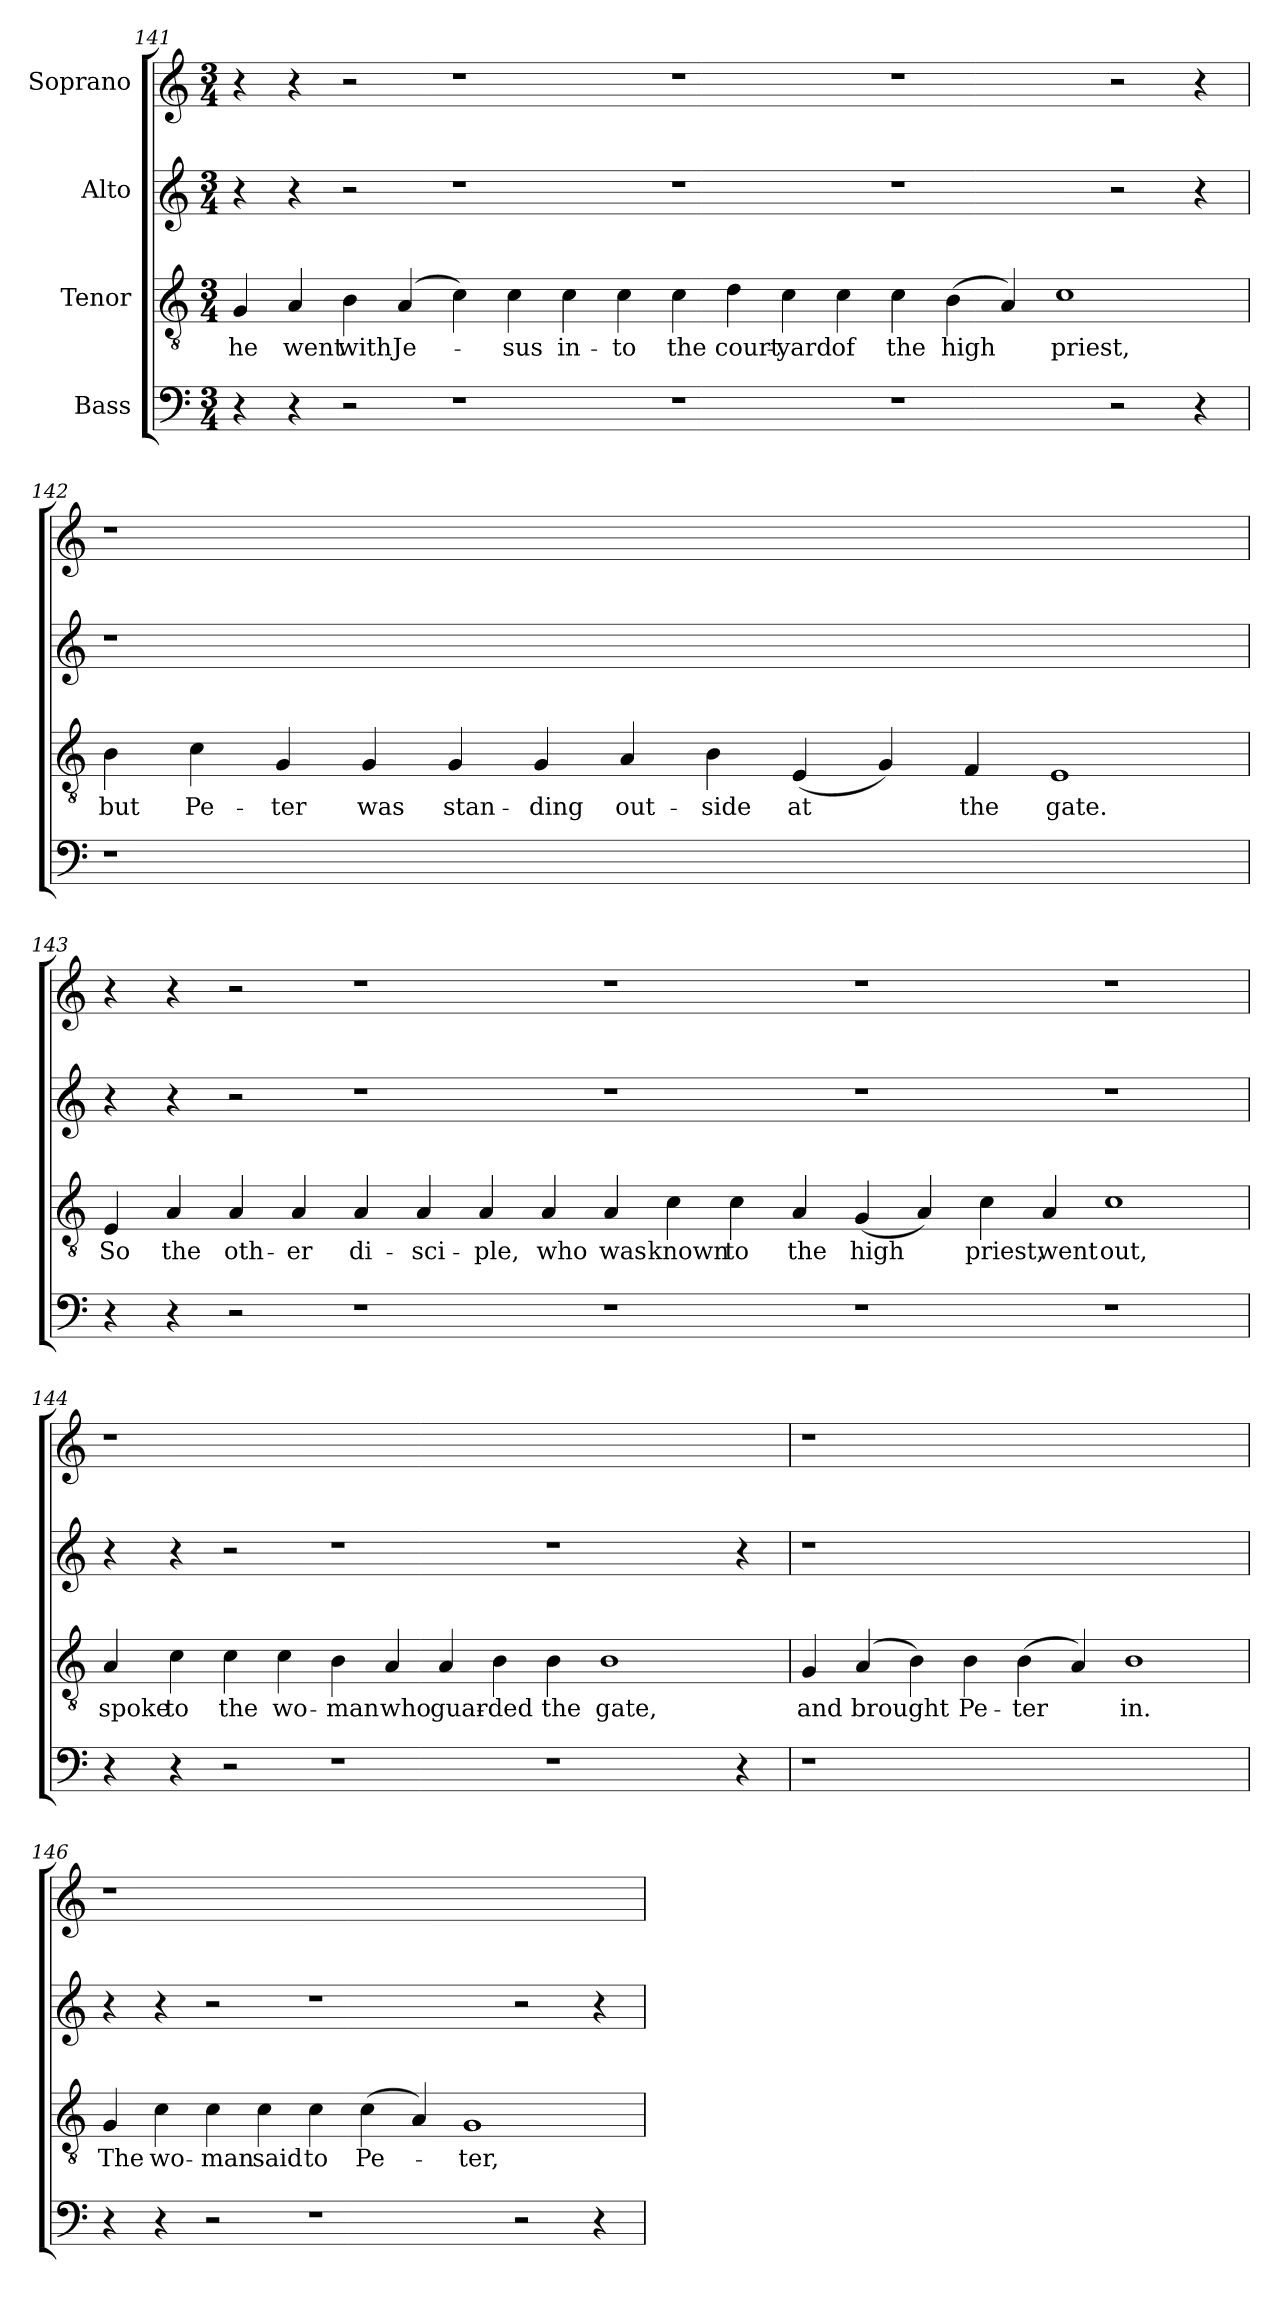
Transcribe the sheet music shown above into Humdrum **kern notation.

**kern	**kern	**text	**kern	**kern
*part4	*part3	*part3	*part2	*part1
*staff4	*staff3	*staff3	*staff2	*staff1
*I"Bass	*I"Tenor	*	*I"Alto	*I"Soprano
!!LO:LB:g=z
*clefF4	*clefGv2	*	*clefG2	*clefG2
*	*ITrd7c12	*	*	*
*k[]	*k[]	*	*k[]	*k[]
*C:	*C:	*	*C:	*C:
*M3/4	*M3/4	*	*M3/4	*M3/4
=141	=141	=141	=141	=141
!	!	!LO:LY:b:color=#000000	!	!
4r	4GGi/	he	4r	4r
!	!	!LO:LY:b:color=#000000	!	!
4r	4AAi/	went	4r	4r
!	!	!LO:LY:b:color=#000000	!	!
2r	4BBi\	with	2r	2r
!	!	!LO:LY:b:color=#000000	!	!
.	(4AAi/	Je-	.	.
1r	4Ci\)	.	1r	1r
!	!	!LO:LY:b:color=#000000	!	!
.	4Ci\	-sus	.	.
!	!	!LO:LY:b:color=#000000	!	!
.	4Ci\	in-	.	.
!	!	!LO:LY:b:color=#000000	!	!
.	4Ci\	-to	.	.
!	!	!LO:LY:b:color=#000000	!	!
1r	4Ci\	the	1r	1r
!	!	!LO:LY:b:color=#000000	!	!
.	4Di\	court-	.	.
!	!	!LO:LY:b:color=#000000	!	!
.	4Ci\	-yard	.	.
!	!	!LO:LY:b:color=#000000	!	!
.	4Ci\	of	.	.
!	!	!LO:LY:b:color=#000000	!	!
1r	4Ci\	the	1r	1r
!	!	!LO:LY:b:color=#000000	!	!
.	(4BBi\	high	.	.
.	4AAi/)	.	.	.
!	!	!LO:LY:b:color=#000000	!	!
.	1Ci	priest,	.	.
2r	.	.	2r	2r
4r	.	.	4r	4r
!!LO:LB:g=z
=142	=142	=142	=142	=142
!LO:N:vis=1	!	!	!	!
!	!	!LO:LY:b:color=#000000	!LO:N:vis=1	!LO:N:vis=1
2.r	4BBi\	but	2.r	2.r
!	!	!LO:LY:b:color=#000000	!	!
.	4Ci\	Pe-	.	.
!	!	!LO:LY:b:color=#000000	!	!
.	4GGi/	-ter	.	.
!	!	!LO:LY:b:color=#000000	!	!
0.ryy	4GGi/	was	0.ryy	0.ryy
!	!	!LO:LY:b:color=#000000	!	!
.	4GGi/	stan-	.	.
!	!	!LO:LY:b:color=#000000	!	!
.	4GGi/	-ding	.	.
!	!	!LO:LY:b:color=#000000	!	!
.	4AAi/	out-	.	.
!	!	!LO:LY:b:color=#000000	!	!
.	4BBi\	-side	.	.
!	!	!LO:LY:b:color=#000000	!	!
.	(4EEi/	at	.	.
.	4GGi/)	.	.	.
!	!	!LO:LY:b:color=#000000	!	!
.	4FFi/	the	.	.
!	!	!LO:LY:b:color=#000000	!	!
.	1EEi	gate.	.	.
=143	=143	=143	=143	=143
!	!	!LO:LY:b:color=#000000	!	!
4r	4EEi/	So	4r	4r
!	!	!LO:LY:b:color=#000000	!	!
4r	4AAi/	the	4r	4r
!	!	!LO:LY:b:color=#000000	!	!
2r	4AAi/	oth-	2r	2r
!	!	!LO:LY:b:color=#000000	!	!
.	4AAi/	-er	.	.
!	!	!LO:LY:b:color=#000000	!	!
1r	4AAi/	di-	1r	1r
!	!	!LO:LY:b:color=#000000	!	!
.	4AAi/	-sci-	.	.
!	!	!LO:LY:b:color=#000000	!	!
.	4AAi/	-ple,	.	.
!	!	!LO:LY:b:color=#000000	!	!
.	4AAi/	who	.	.
!	!	!LO:LY:b:color=#000000	!	!
1r	4AAi/	was	1r	1r
!	!	!LO:LY:b:color=#000000	!	!
.	4Ci\	known	.	.
!	!	!LO:LY:b:color=#000000	!	!
.	4Ci\	to	.	.
!	!	!LO:LY:b:color=#000000	!	!
.	4AAi/	the	.	.
!	!	!LO:LY:b:color=#000000	!	!
1r	(4GGi/	high	1r	1r
.	4AAi/)	.	.	.
!	!	!LO:LY:b:color=#000000	!	!
.	4Ci\	priest,	.	.
!	!	!LO:LY:b:color=#000000	!	!
.	4AAi/	went	.	.
!	!	!LO:LY:b:color=#000000	!	!
1r	1Ci	out,	1r	1r
!!LO:LB:g=z
=144	=144	=144	=144	=144
!	!	!LO:LY:b:color=#000000	!	!LO:N:vis=1
4r	4AAi/	spoke	4r	2.r
!	!	!LO:LY:b:color=#000000	!	!
4r	4Ci\	to	4r	.
!	!	!LO:LY:b:color=#000000	!	!
2r	4Ci\	the	2r	.
!	!	!LO:LY:b:color=#000000	!	!
.	4Ci\	wo-	.	0ryy
!	!	!LO:LY:b:color=#000000	!	!
1r	4BBi\	-man	1r	.
!	!	!LO:LY:b:color=#000000	!	!
.	4AAi/	who	.	.
!	!	!LO:LY:b:color=#000000	!	!
.	4AAi/	guar-	.	.
!	!	!LO:LY:b:color=#000000	!	!
.	4BBi\	-ded	.	.
!	!	!LO:LY:b:color=#000000	!	!
1r	4BBi\	the	1r	.
!	!	!LO:LY:b:color=#000000	!	!
.	1BBi	gate,	.	.
.	.	.	.	2ryy
4r	.	.	4r	.
=145	=145	=145	=145	=145
!LO:N:vis=1	!	!	!	!
!	!	!LO:LY:b:color=#000000	!LO:N:vis=1	!LO:N:vis=1
2.r	4GGi/	and	2.r	2.r
!	!	!LO:LY:b:color=#000000	!	!
.	(4AAi/	brought	.	.
.	4BBi\)	.	.	.
!	!	!LO:LY:b:color=#000000	!	!
1..ryy	4BBi\	Pe-	1..ryy	1..ryy
!	!	!LO:LY:b:color=#000000	!	!
.	(4BBi\	-ter	.	.
.	4AAi/)	.	.	.
!	!	!LO:LY:b:color=#000000	!	!
.	1BBi	in.	.	.
=146	=146	=146	=146	=146
!	!	!LO:LY:b:color=#000000	!	!LO:N:vis=1
4r	4GGi/	The	4r	2.r
!	!	!LO:LY:b:color=#000000	!	!
4r	4Ci\	wo-	4r	.
!	!	!LO:LY:b:color=#000000	!	!
2r	4Ci\	-man	2r	.
!	!	!LO:LY:b:color=#000000	!	!
.	4Ci\	said	.	0ryy
!	!	!LO:LY:b:color=#000000	!	!
1r	4Ci\	to	1r	.
!	!	!LO:LY:b:color=#000000	!	!
.	(4Ci\	Pe-	.	.
.	4AAi/)	.	.	.
!	!	!LO:LY:b:color=#000000	!	!
.	1GGi	-ter,	.	.
2r	.	.	2r	.
4r	.	.	4r	.
=	=	=	=	=
*-	*-	*-	*-	*-
